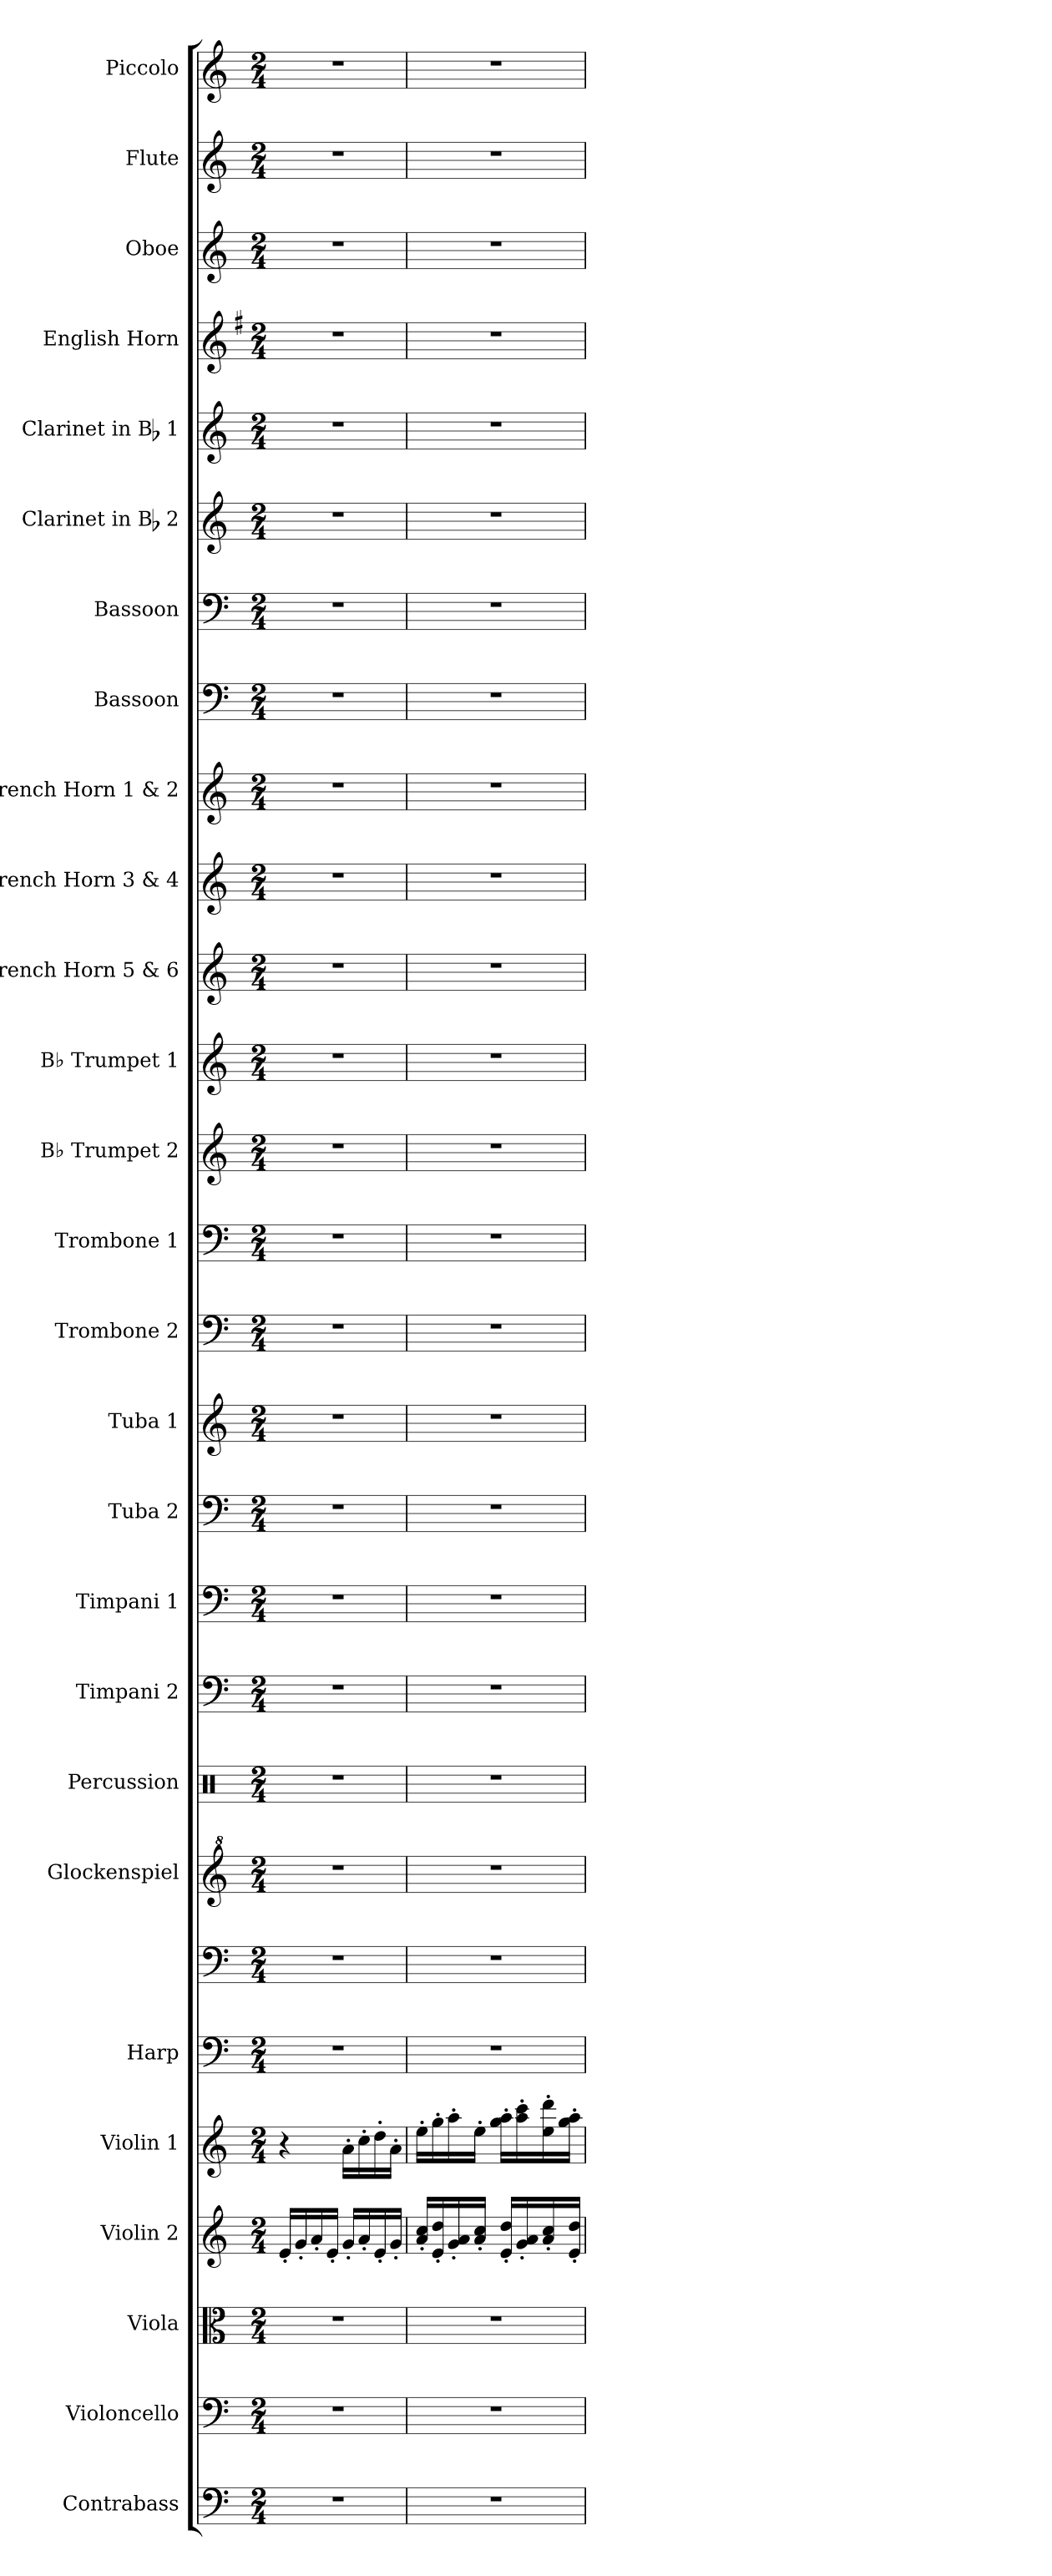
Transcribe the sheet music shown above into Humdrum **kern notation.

**kern	**kern	**kern	**kern	**kern	**kern	**kern	**kern	**kern	**kern	**kern	**kern	**kern	**kern	**kern	**kern	**kern	**kern	**kern	**kern	**kern	**kern	**kern	**kern	**kern	**kern	**kern	**kern
*part27	*part26	*part25	*part24	*part23	*part22	*part22	*part21	*part20	*part19	*part18	*part17	*part16	*part15	*part14	*part13	*part12	*part11	*part10	*part9	*part8	*part7	*part6	*part5	*part4	*part3	*part2	*part1
*staff28	*staff27	*staff26	*staff25	*staff24	*staff23	*staff22	*staff21	*staff20	*staff19	*staff18	*staff17	*staff16	*staff15	*staff14	*staff13	*staff12	*staff11	*staff10	*staff9	*staff8	*staff7	*staff6	*staff5	*staff4	*staff3	*staff2	*staff1
*I"Contrabass	*I"Violoncello	*I"Viola	*I"Violin 2	*I"Violin 1	*I"Harp	*	*I"Glockenspiel	*I"Percussion	*I"Timpani 2	*I"Timpani 1	*I"Tuba 2	*I"Tuba 1	*I"Trombone 2	*I"Trombone 1	*I"B♭ Trumpet 2	*I"B♭ Trumpet 1	*I"French Horn 5 &amp; 6	*I"French Horn 3 &amp; 4	*I"French Horn 1 &amp; 2	*I"Bassoon	*I"Bassoon	*I"Clarinet in Bb 2	*I"Clarinet in Bb 1	*I"English Horn	*I"Oboe	*I"Flute	*I"Piccolo
*I'Cbs.	*I'Vlc.	*I'Vla.	*I'Vln. 2	*I'Vln. 1	*I'Hrp.	*	*I'Glk.	*I'Perc.	*I'Timp. 2	*I'Timp. 1	*I'Tba. 2	*I'Tba. 1	*I'Tbn. 2	*I'Tbn. 1	*I'B♭ Tpt. 2	*I'B♭ Tpt. 1	*I'F Hn. 5 &amp; 6	*I'F Hn. 3 &amp; 4	*I'F Hn. 1 &amp; 2	*I'Bsn.	*I'Bsn.	*	*	*I'Eng Hn.	*I'Ob.	*I'Fl.	*I'Pic.
*clefF4	*clefF4	*clefC3	*clefG2	*clefG2	*clefF4	*clefF4	*clefG^2	*clefX	*clefF4	*clefF4	*clefF4	*clefG2	*clefF4	*clefF4	*clefG2	*clefG2	*clefG2	*clefG2	*clefG2	*clefF4	*clefF4	*clefG2	*clefG2	*clefG2	*clefG2	*clefG2	*clefG2
*	*	*	*	*	*	*	*	*	*	*	*	*	*	*	*ITrd1c2	*ITrd1c2	*ITrd4c7	*ITrd4c7	*ITrd4c7	*	*	*ITrd-5c-8	*ITrd-5c-8	*ITrd4c7	*	*	*
*k[]	*k[]	*k[]	*k[]	*k[]	*k[]	*k[]	*k[]	*k[]	*k[]	*k[]	*k[]	*k[]	*k[]	*k[]	*k[b-e-]	*k[b-e-]	*k[b-]	*k[b-]	*k[b-]	*k[]	*k[]	*k[b-e-a-d-]	*k[b-e-a-d-]	*k[]	*k[]	*k[]	*k[]
*M2/4	*M2/4	*M2/4	*M2/4	*M2/4	*M2/4	*M2/4	*M2/4	*M2/4	*M2/4	*M2/4	*M2/4	*M2/4	*M2/4	*M2/4	*M2/4	*M2/4	*M2/4	*M2/4	*M2/4	*M2/4	*M2/4	*M2/4	*M2/4	*M2/4	*M2/4	*M2/4	*M2/4
*MM120	*MM120	*MM120	*MM120	*MM120	*MM120	*MM120	*MM120	*MM120	*MM120	*MM120	*MM120	*MM120	*MM120	*MM120	*MM120	*MM120	*MM120	*MM120	*MM120	*MM120	*MM120	*MM120	*MM120	*MM120	*MM120	*MM120	*MM120
=1	=1	=1	=1	=1	=1	=1	=1	=1	=1	=1	=1	=1	=1	=1	=1	=1	=1	=1	=1	=1	=1	=1	=1	=1	=1	=1	=1
2r	2r	2r	16e'/LL	4r	2r	2r	2r	2r	2r	2r	2r	2r	2r	2r	2r	2r	2r	2r	2r	2r	2r	2r	2r	2r	2r	2r	2r
.	.	.	16g'/	.	.	.	.	.	.	.	.	.	.	.	.	.	.	.	.	.	.	.	.	.	.	.	.
.	.	.	16a'/	.	.	.	.	.	.	.	.	.	.	.	.	.	.	.	.	.	.	.	.	.	.	.	.
.	.	.	16e'/JJ	.	.	.	.	.	.	.	.	.	.	.	.	.	.	.	.	.	.	.	.	.	.	.	.
.	.	.	16g'/LL	16a'\LL	.	.	.	.	.	.	.	.	.	.	.	.	.	.	.	.	.	.	.	.	.	.	.
.	.	.	16a'/	16cc'\	.	.	.	.	.	.	.	.	.	.	.	.	.	.	.	.	.	.	.	.	.	.	.
.	.	.	16e'/	16dd'\	.	.	.	.	.	.	.	.	.	.	.	.	.	.	.	.	.	.	.	.	.	.	.
.	.	.	16g'/JJ	16a'\JJ	.	.	.	.	.	.	.	.	.	.	.	.	.	.	.	.	.	.	.	.	.	.	.
=2	=2	=2	=2	=2	=2	=2	=2	=2	=2	=2	=2	=2	=2	=2	=2	=2	=2	=2	=2	=2	=2	=2	=2	=2	=2	=2	=2
2r	2r	2r	16a/' 16cc/'LL	16ee'\LL	2r	2r	2r	2r	2r	2r	2r	2r	2r	2r	2r	2r	2r	2r	2r	2r	2r	2r	2r	2r	2r	2r	2r
.	.	.	16e/' 16dd/'	16gg'\	.	.	.	.	.	.	.	.	.	.	.	.	.	.	.	.	.	.	.	.	.	.	.
.	.	.	16g/' 16a/'	16aa'\	.	.	.	.	.	.	.	.	.	.	.	.	.	.	.	.	.	.	.	.	.	.	.
.	.	.	16a/' 16cc/'JJ	16ee'\JJ	.	.	.	.	.	.	.	.	.	.	.	.	.	.	.	.	.	.	.	.	.	.	.
.	.	.	16e/' 16dd/'LL	16gg\' 16aa\'LL	.	.	.	.	.	.	.	.	.	.	.	.	.	.	.	.	.	.	.	.	.	.	.
.	.	.	16g/' 16a/'	16aa\' 16ccc\'	.	.	.	.	.	.	.	.	.	.	.	.	.	.	.	.	.	.	.	.	.	.	.
.	.	.	16a/' 16cc/'	16ee\' 16ddd\'	.	.	.	.	.	.	.	.	.	.	.	.	.	.	.	.	.	.	.	.	.	.	.
.	.	.	16e/' 16dd/'JJ	16gg\' 16aa\'JJ	.	.	.	.	.	.	.	.	.	.	.	.	.	.	.	.	.	.	.	.	.	.	.
=	=	=	=	=	=	=	=	=	=	=	=	=	=	=	=	=	=	=	=	=	=	=	=	=	=	=	=
*-	*-	*-	*-	*-	*-	*-	*-	*-	*-	*-	*-	*-	*-	*-	*-	*-	*-	*-	*-	*-	*-	*-	*-	*-	*-	*-	*-
